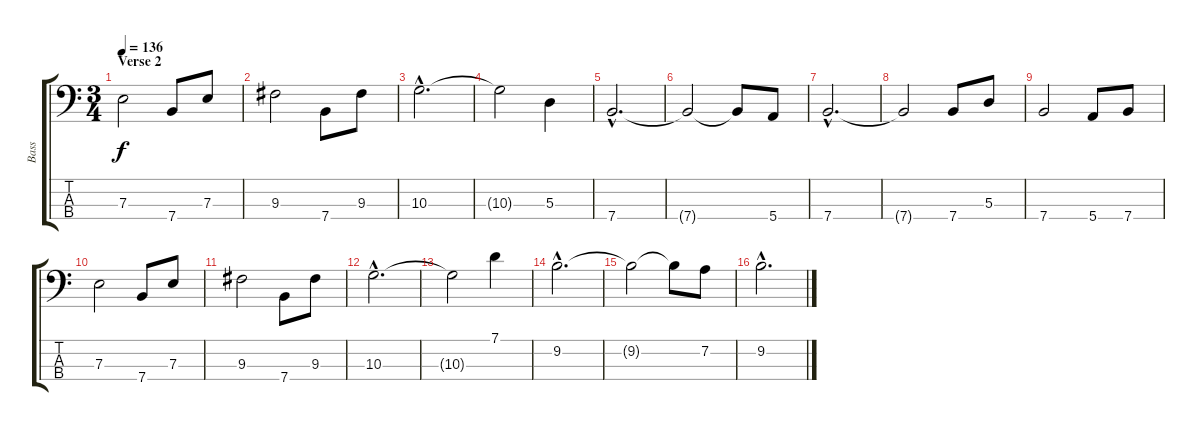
\track ("Bass" "Bass") {instrument electricbasspick}
\staff {score tabs}
\tuning (G2 D2 A1 E1) {hide}
\ts (3 4)
\section ("" "Verse 2")
\tempo 136
\clef f4
\ks c
7.3.2{dy f} 7.4.8 7.3.8 |
9.3.2 7.4.8 9.3.8 |
10.3{hac}.2{d} |
10.3{t}.2 5.3.4 |
7.4{hac}.2{d} |
7.4{t}.2 7.4{t}.8 5.4.8 |
7.4{hac}.2{d} |
7.4{t}.2 7.4.8 5.3.8 |
7.4.2 5.4.8 7.4.8 |
7.3.2 7.4.8 7.3.8 |
9.3.2 7.4.8 9.3.8 |
10.3{hac}.2{d} |
10.3{t}.2 7.1.4 |
9.2{hac}.2{d} |
9.2{t}.2 9.2{t}.8 7.2.8 |
9.2{hac}.2{d}
